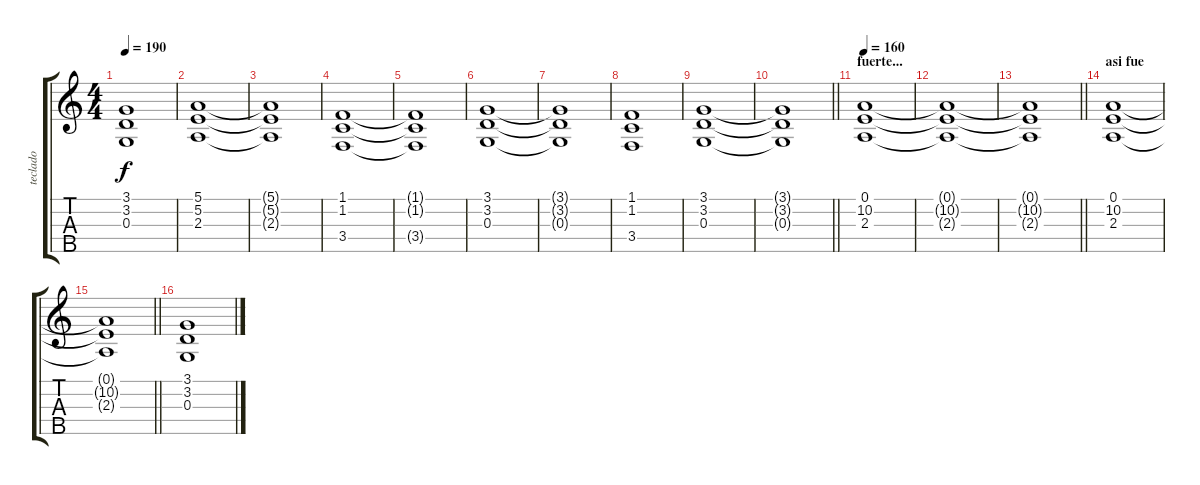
\track ("teclado" "teclado") {instrument stringensemble1}
\staff {score tabs}
\tuning (E4 B3 G3 D3 A2) {hide}
\ts (4 4)
\tempo 190
\clef g2
\ks c
(3.1 3.2 0.3).1{dy f} |
(5.1 5.2 2.3).1 |
(5.1{t} 5.2{t} 2.3{t}).1 |
(1.1 1.2 3.4).1 |
(1.1{t} 1.2{t} 3.4{t}).1 |
(3.1 3.2 0.3).1 |
(3.1{t} 3.2{t} 0.3{t}).1 |
(1.1 1.2 3.4).1 |
(3.1 3.2 0.3).1 |
\barLineRight lightlight
(3.1{t} 3.2{t} 0.3{t}).1 |
\section ("" "fuerte...")
\tempo 160
(0.1 10.2 2.3).1{instrument choiraahs} |
(0.1{t} 10.2{t} 2.3{t}).1 |
\barLineRight lightlight
(0.1{t} 10.2{t} 2.3{t}).1 |
\section ("" "asi fue")
(0.1 10.2 2.3).1 |
\barLineRight lightlight
(0.1{t} 10.2{t} 2.3{t}).1 |
\section ("" "")
(3.1 3.2 0.3).1
